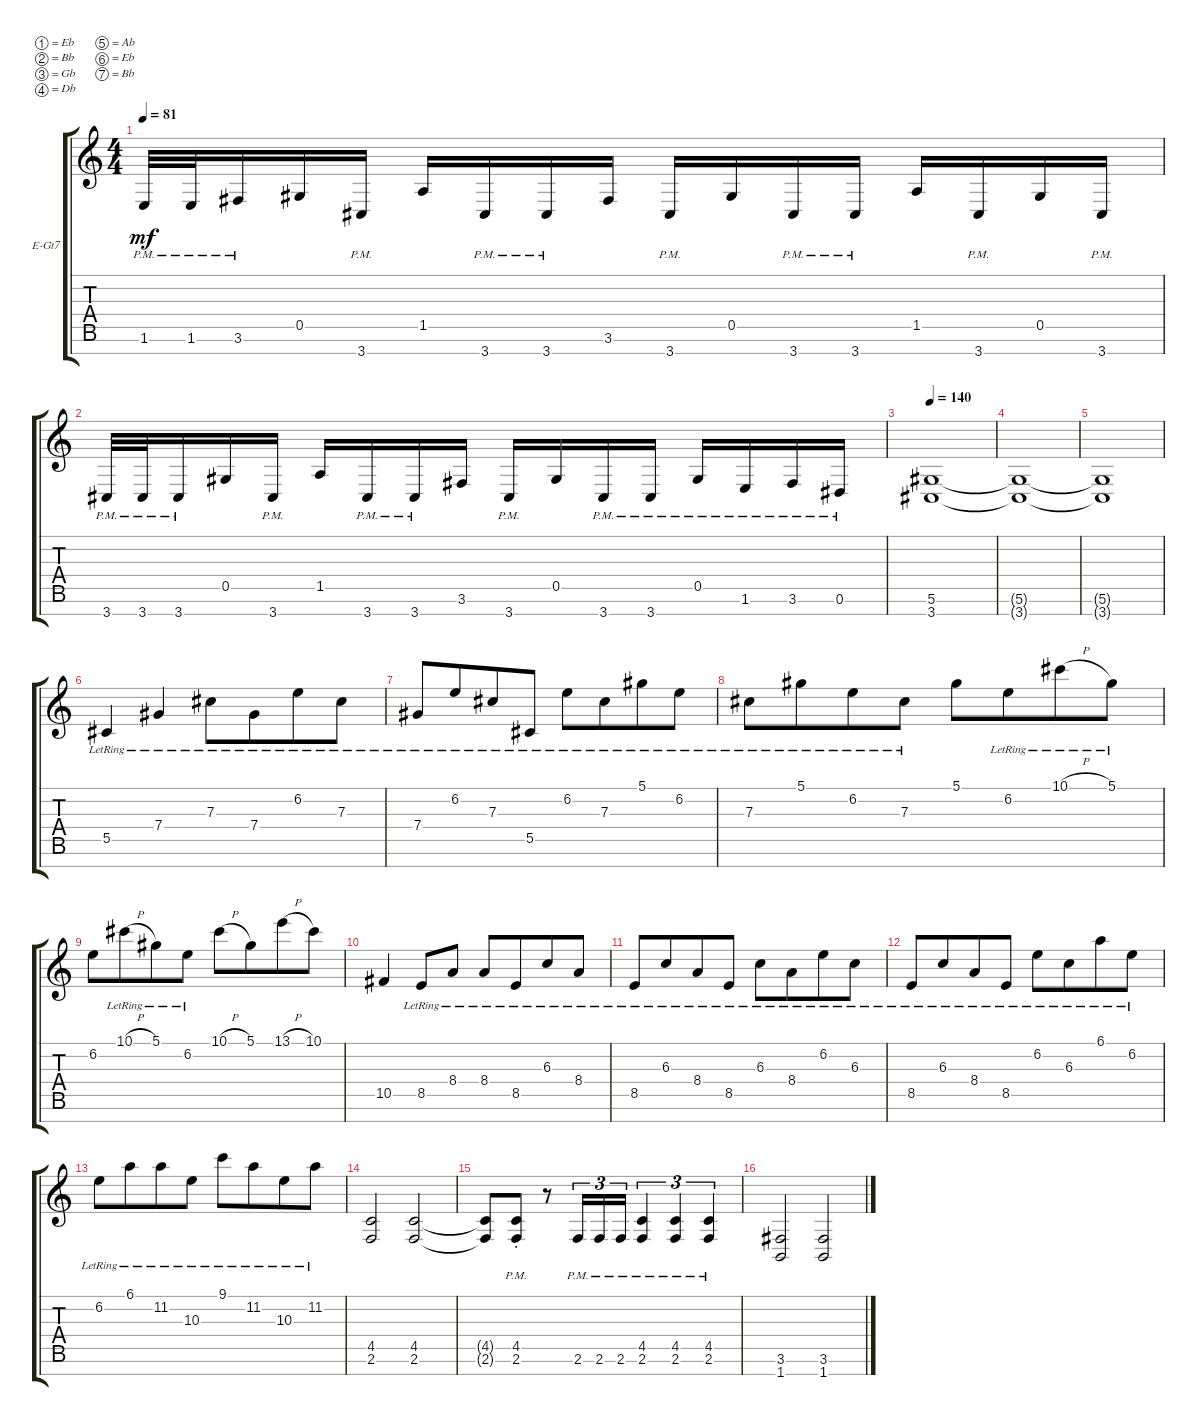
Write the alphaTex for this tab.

\defaultSystemsLayout 4
\bracketExtendMode groupsimilarinstruments
\firstSystemTrackNameOrientation horizontal
\otherSystemsTrackNameOrientation horizontal
\track ("Electric Guitar" "E-Gt7") {multiBarRest instrument overdrivenguitar}
\staff {score tabs}
\tuning (Eb4 Bb3 Gb3 Db3 Ab2 Eb2 Bb1)
\ts (4 4)
\tempo 81
\clef g2
\ks c
1.6{pm}.32{dy mf} 1.6{pm}.32 3.6{pm}.16 0.5.16 3.7{pm}.16 1.5.16 3.7{pm}.16 3.7{pm}.16 3.6.16 3.7{pm}.16 0.5.16 3.7{pm}.16 3.7{pm}.16 1.5.16 3.7{pm}.16 0.5.16 3.7{pm}.16 |
3.7{pm}.32 3.7{pm}.32 3.7{pm}.16 0.5.16 3.7{pm}.16 1.5.16 3.7{pm}.16 3.7{pm}.16 3.6.16 3.7{pm}.16 0.5.16 3.7{pm}.16 3.7{pm}.16 0.5{pm}.16 1.6{pm}.16 3.6{pm}.16 0.6{pm}.16 |
\tempo 140
(3.7 5.6).1 |
(5.6{t} 3.7{t}).1 |
(3.7{t} 5.6{t}).1 |
5.5{lr}.4 7.4{lr}.4 7.3{lr}.8 7.4{lr}.8{beam merge} 6.2{lr}.8 7.3{lr}.8 |
7.4{lr}.8 6.2{lr}.8{beam merge} 7.3{lr}.8 5.5{lr}.8 6.2{lr}.8 7.3{lr}.8{beam merge} 5.1{lr}.8 6.2{lr}.8 |
7.3{lr}.8 5.1{lr}.8{beam merge} 6.2{lr}.8 7.3{lr}.8 5.1.8 6.2{lr}.8{beam merge} 10.1{h lr}.8 5.1{lr}.8 |
6.2.8 10.1{h lr}.8{beam merge} 5.1{lr}.8 6.2{lr}.8 10.1{h}.8 5.1.8{beam merge} 13.1{h}.8 10.1.8 |
10.5.4 8.5{lr}.8 8.4{lr}.8 8.4{lr}.8 8.5{lr}.8{beam merge} 6.3{lr}.8 8.4{lr}.8 |
8.5{lr}.8 6.3{lr}.8{beam merge} 8.4{lr}.8 8.5{lr}.8 6.3{lr}.8 8.4{lr}.8{beam merge} 6.2{lr}.8 6.3{lr}.8 |
8.5{lr}.8 6.3{lr}.8{beam merge} 8.4{lr}.8 8.5{lr}.8 6.2{lr}.8 6.3{lr}.8{beam merge} 6.1{lr}.8 6.2{lr}.8 |
6.2{lr}.8 6.1{lr}.8{beam merge} 11.2{lr}.8 10.3{lr}.8 9.1{lr}.8 11.2{lr}.8{beam merge} 10.3{lr}.8 11.2{lr}.8 |
(2.6 4.5).2 (2.6 4.5).2 |
(4.5{t} 2.6{t}).8 (2.6{pm st} 4.5{pm st}).8 r.8 2.6{pm}.16{tu (3 2)} 2.6{pm}.16{tu (3 2)} 2.6{pm}.16{tu (3 2)} (2.6{pm} 4.5{pm}).4{tu (3 2)} (2.6{pm} 4.5{pm}).4{tu (3 2)} (2.6{pm} 4.5{pm}).4{tu (3 2)} |
(1.7 3.6).2 (1.7 3.6).2
